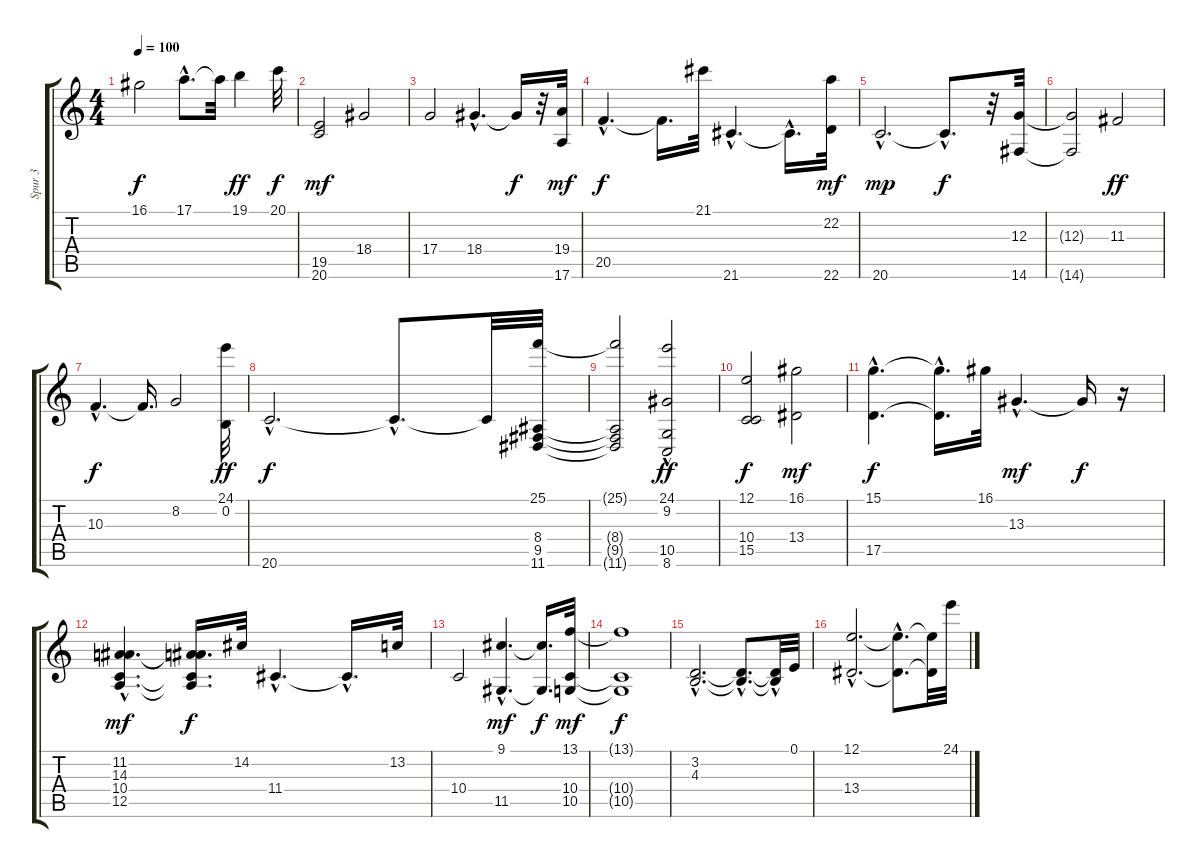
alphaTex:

\track ("Spur 3" "Spur 3") {instrument stringensemble1}
\staff {score tabs}
\tuning (E4 B3 G3 D3 A2 E2) {hide}
\ts (4 4)
\tempo 100
\clef g2
\ks c
16.1.2{dy f} 17.1{hac}.8{d} 17.1{t}.32 19.1.4{dy ff} 20.1.32{dy f} |
(19.5 20.6).2{dy mf} 18.4.2 |
17.4.2 18.4{hac}.4{d} 18.4{t}.16{dy f} r.32 (19.4 17.6).32{dy mf} |
20.5{hac}.4{d dy f} 20.5{t}.16{d} 21.1.32 21.6{hac}.4{d} 21.6{hac t}.16{d} (22.2 22.6).32{dy mf} |
20.6{hac}.2{d dy mp} 20.6{hac t}.8{d dy f} r.32 (12.3 14.6).32 |
(12.3{t} 14.6{t}).2 11.3.2{dy ff} |
10.3{hac}.4{d dy f} 10.3{t}.16{d} 8.2.2 (24.1 0.2).32{dy ff} |
20.6{hac}.2{d dy f} 20.6{hac t}.8{d} 20.6{t}.32 (25.1 8.4 9.5 11.6).32 |
(25.1{t} 8.4{t} 9.5{t} 11.6{t}).2 (24.1 9.2{hac} 10.5 8.6).2{dy ff} |
(12.1 10.4 15.5).2{dy f} (16.1 13.4).2{dy mf} |
(15.1{hac} 17.5{hac}).4{d dy f} (15.1{t} 17.5{hac t}).16{d} 16.1.32 13.3{hac}.4{d dy mf} 13.3{t}.16{dy f} r.16 |
(11.2{hac} 14.3{hac} 10.4{hac} 12.5{hac}).4{d dy mf} (11.2{t} 14.3{t} 10.4{t} 12.5{t}).16{d dy f} 14.2.32 11.4{hac}.4{d} 11.4{hac t}.16{d} 13.2.32 |
10.4.2 (9.1{hac} 11.5{hac}).4{d dy mf} (9.1{t} 11.5{t}).16{d dy f} (13.1 10.4 10.5).32{dy mf} |
(13.1{t} 10.4{t} 10.5{t}).1{dy f} |
(3.2{hac} 4.3{hac}).2{d} (3.2{hac t} 4.3{hac t}).8{d} (3.2{t} 4.3{hac t}).32 0.1.32 |
(12.1{hac} 13.4{hac}).2{d} (12.1{hac t} 13.4{hac t}).8{d} (12.1{t} 13.4{t}).32 24.1.32
